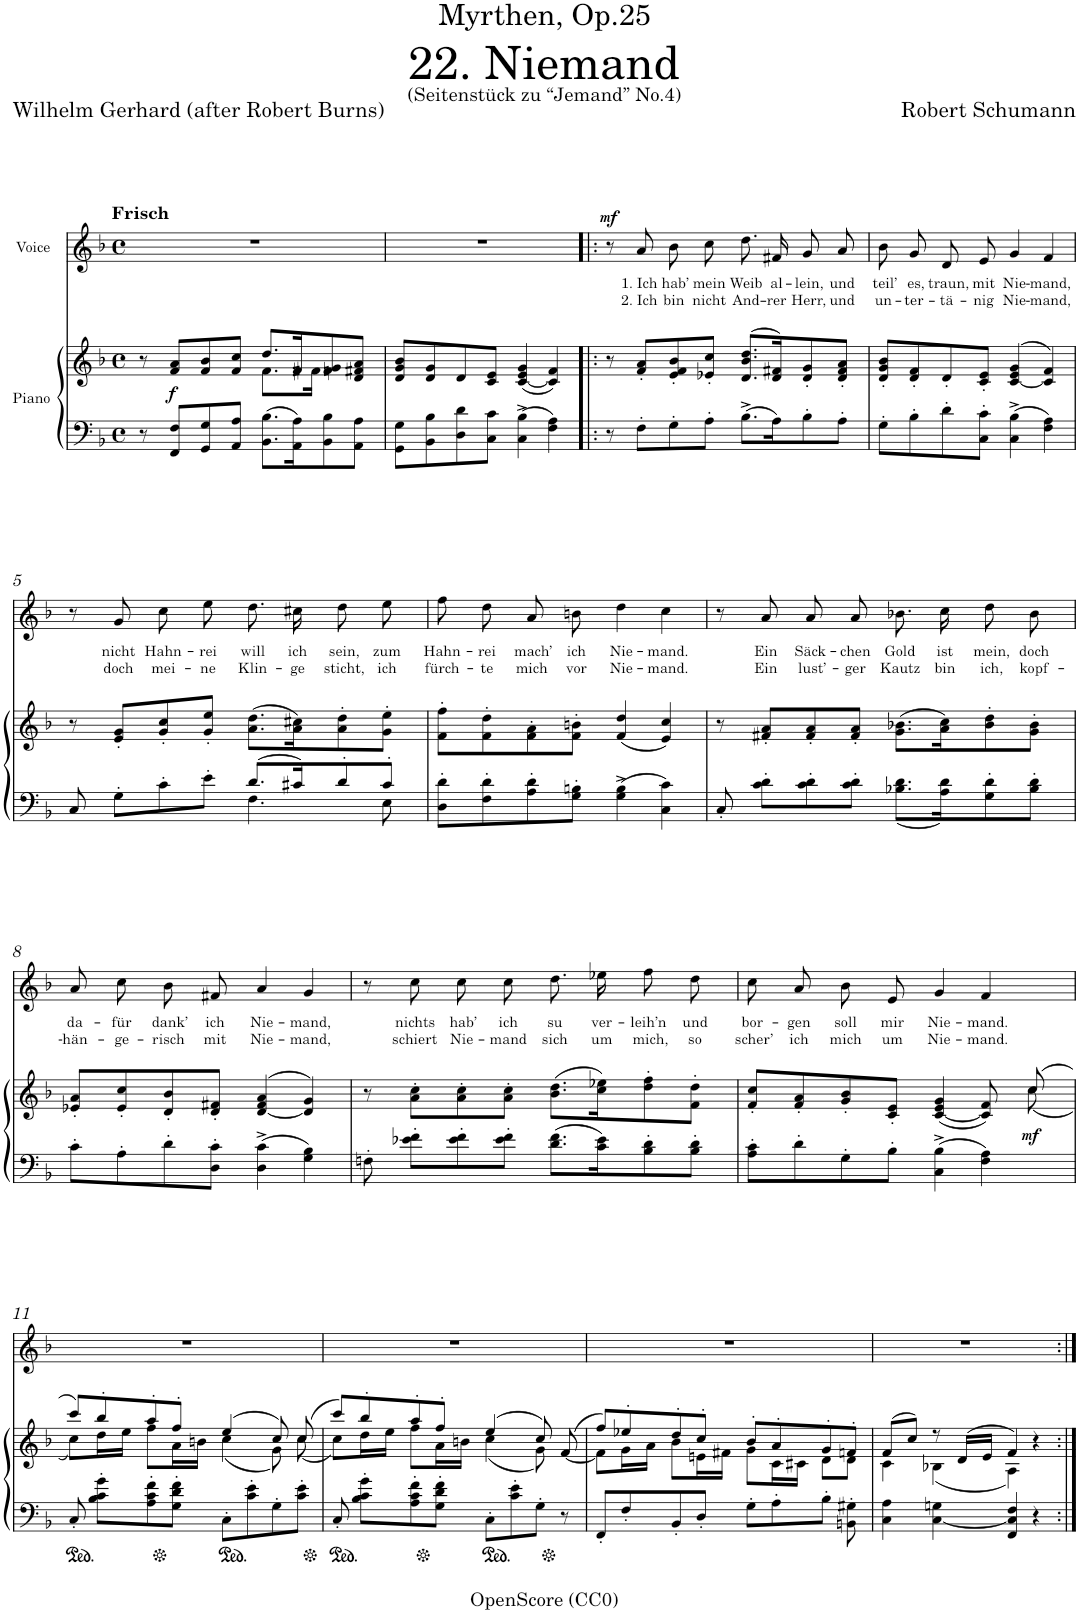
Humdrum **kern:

**kern	**kern	**dynam	**kern	**text	**text	**dynam
*part2	*part2	*part2	*part1	*part1	*part1	*part1
*staff3	*staff2	*staff2/3	*staff1	*staff1	*staff1	*staff1
*I"Piano	*	*	*I"Voice	*	*	*
*I'Pno	*	*	*	*	*	*
*clefF4	*clefG2	*	*clefG2	*	*	*
*k[b-]	*k[b-]	*	*k[b-]	*	*	*
*M4/4	*M4/4	*	*M4/4	*	*	*
*met(c)	*met(c)	*	*met(c)	*	*	*
=1	=1	=1	=1	=1	=1	=1
*	*^	*	*	*	*	*
!	!	!	!	!LO:TX:a:B:t=Frisch	!	!	!
8r	8r	2ryy	.	1r	.	.	.
!	!	!	!LO:DY:b	!	!	!	!
8FF/ 8F/L	8f/ 8a/L	.	f	.	.	.	.
8GG/ 8G/	8f/ 8b-/	.	.	.	.	.	.
8AA/ 8A/J	8f/ 8cc/J	.	.	.	.	.	.
8.BB-\ 8.B-\L	8.dd/L	8.f\L	.	.	.	.	.
16AA\ 16A\K	16f#X/K	16fn\Jk	.	.	.	.	.
8BB-\ 8B-\	8f/ 8g/	4ryy	.	.	.	.	.
8AA\ 8A\J	8d/ 8f#X/ 8a/J	.	.	.	.	.	.
*	*v	*v	*	*	*	*	*
=2	=2	=2	=2	=2	=2	=2
8GG\ 8G\L	8d/ 8g/ 8b-/L	.	1r	.	.	.
8BB-\ 8B-\	8d/ 8g/	.	.	.	.	.
8D\ 8d\	8d/	.	.	.	.	.
8C\ 8c\J	8c/ 8e/J	.	.	.	.	.
4C\^ 4B-\^	([4c/ 4e/ 4g/	.	.	.	.	.
4F\ 4A\	4c/] 4f/)	.	.	.	.	.
=3!|:	=3!|:	=3!|:	=3!|:	=3!|:	=3!|:	=3!|:
!	!	!	!	!	!	!LO:DY:a
8r	8r	.	8r	.	.	mf
!	!	!	!	!LO:LY:b	!LO:LY:b	!
8F'\L	8f/' 8a/'L	.	8a/	1. Ich	2. Ich	.
!	!	!	!	!LO:LY:b	!LO:LY:b	!
8G'\	8e/' 8f/' 8b-/'	.	8b-\L	hab’	bin	.
!	!	!	!	!LO:LY:b	!LO:LY:b	!
8A'\J	8e-X/' 8cc/'J	.	8cc\J	mein	nicht	.
!	!	!	!	!LO:LY:b	!LO:LY:b	!
8.B-^\L	(>8.d/ 8.b-/ 8.dd/L	.	8.dd/L	Weib	And-	.
!	!	!	!	!LO:LY:b	!LO:LY:b	!
16A\K	16d/ 16f#X/K)	.	16f#X/Jk	al-	-rer	.
!	!	!	!	!LO:LY:b	!LO:LY:b	!
8B-'\	8d/' 8g/'	.	8g/L	-lein,	Herr,	.
!	!	!	!	!LO:LY:b	!LO:LY:b	!
8A'\J	8d/' 8f#/' 8a/'J	.	8a/J	und	und	.
=4	=4	=4	=4	=4	=4	=4
!	!	!	!	!LO:LY:b	!LO:LY:b	!
8G'\L	8d/' 8g/' 8b-/'L	.	8b-/L	teil’	un-	.
!	!	!	!	!LO:LY:b	!LO:LY:b	!
8B-'\	8d/' 8f/'	.	8g/J	es,	-ter-	.
!	!	!	!	!LO:LY:b	!LO:LY:b	!
8d'\	8d'/	.	8d/L	traun,	-tä-	.
!	!	!	!	!LO:LY:b	!LO:LY:b	!
8C\' 8c\'J	8c/' 8e/'J	.	8e/J	mit	-nig	.
!	!	!	!	!LO:LY:b	!LO:LY:b	!
4C\^ 4B-\^	(>[4c/ 4e/ 4g/	.	4g/	Nie-	Nie-	.
!	!	!	!	!LO:LY:b	!LO:LY:b	!
4F\ 4A\	4c/] 4f/)	.	4f/	-mand,	-mand,	.
!!LO:LB:g=z
=5	=5	=5	=5	=5	=5	=5
*^	*	*	*	*	*	*
8C/	2ryy	8r	.	8r	.	.	.
!	!	!	!	!	!LO:LY:b	!LO:LY:b	!
8G'\L	.	8e/' 8g/'L	.	8g/	nicht	doch	.
!	!	!	!	!	!LO:LY:b	!LO:LY:b	!
8c'\	.	8g/' 8cc/'	.	8cc\L	Hahn-	mei-	.
!	!	!	!	!	!LO:LY:b	!LO:LY:b	!
8e'\J	.	8g/' 8ee/'J	.	8ee\J	-rei	-ne	.
!	!	!	!	!	!LO:LY:b	!LO:LY:b	!
8.d/L	4.F\	(8.a\ 8.dd\L	.	8.dd\L	will	Klin-	.
!	!	!	!	!	!LO:LY:b	!LO:LY:b	!
16c#X/K	.	16a\ 16cc#X\K)	.	16cc#X\Jk	ich	-ge	.
!	!	!	!	!	!LO:LY:b	!LO:LY:b	!
8d'/	.	8a\' 8dd\'	.	8dd\L	sein,	sticht,	.
!	!	!	!	!	!LO:LY:b	!LO:LY:b	!
8c#'/J	8E\	8g\' 8ee\'J	.	8ee\J	zum	ich	.
=6	=6	=6	=6	=6	=6	=6	=6
!	!	!	!	!	!LO:LY:b	!LO:LY:b	!
*v	*v	*	*	*	*	*	*
8D\' 8d\'L	8f\' 8ff\'L	.	8ff\L	Hahn-	fürch-	.
!	!	!	!	!LO:LY:b	!LO:LY:b	!
8F\' 8d\'	8f\' 8dd\'	.	8dd\J	-rei	-te	.
!	!	!	!	!LO:LY:b	!LO:LY:b	!
8A\' 8d\'	8f\' 8a\'	.	8a/L	mach’	mich	.
!	!	!	!	!LO:LY:b	!LO:LY:b	!
8G\' 8Bn\'J	8f\' 8bn\'J	.	8bn/J	ich	vor	.
!	!	!	!	!LO:LY:b	!LO:LY:b	!
4G\^ 4B\^	(4f/ 4dd/	.	4dd\	Nie-	Nie-	.
!	!	!	!	!LO:LY:b	!LO:LY:b	!
4C\ 4c\	4e/ 4cc/)	.	4cc\	-mand.	-mand.	.
=7	=7	=7	=7	=7	=7	=7
8C'/	8r	.	8r	.	.	.
!	!	!	!	!LO:LY:b	!LO:LY:b	!
8c\' 8d\'L	8f#X/' 8a/'L	.	8a/	Ein	Ein	.
!	!	!	!	!LO:LY:b	!LO:LY:b	!
8c\' 8d\'	8f#/' 8a/'	.	8a/L	Säck-	lust’-	.
!	!	!	!	!LO:LY:b	!LO:LY:b	!
8c\' 8d\'J	8f#/' 8a/'J	.	8a/J	-chen	-ger	.
!	!	!	!	!LO:LY:b	!LO:LY:b	!
8.B-X\ 8.d\L	(>8.g\ 8.b-X\L	.	8.b-X\L	Gold	Kautz	.
!	!	!	!	!LO:LY:b	!LO:LY:b	!
16A\ 16d\K	16a\ 16cc\K)	.	16cc\Jk	ist	bin	.
!	!	!	!	!LO:LY:b	!LO:LY:b	!
8G\' 8d\'	8b-\' 8dd\'	.	8dd\L	mein,	ich,	.
!	!	!	!	!LO:LY:b	!LO:LY:b	!
8B-\' 8d\'J	8g\' 8b-\'J	.	8b-\J	doch	kopf-	.
!!LO:LB:g=z
=8	=8	=8	=8	=8	=8	=8
!	!	!	!	!LO:LY:b	!LO:LY:b	!
8c'\L	8e-X/' 8a/'L	.	8a\L	da-	-hän-	.
!	!	!	!	!LO:LY:b	!LO:LY:b	!
8A'\	8e-/' 8cc/'	.	8cc\J	-für	-ge-	.
!	!	!	!	!LO:LY:b	!LO:LY:b	!
8d'\	8d/' 8b-/'	.	8b-/L	dank’	-risch	.
!	!	!	!	!LO:LY:b	!LO:LY:b	!
8D\' 8c\'J	8d/' 8f#X/'J	.	8f#X/J	ich	mit	.
!	!	!	!	!LO:LY:b	!LO:LY:b	!
4D\^ 4c\^	(>[4d/ 4f#/ 4a/	.	4a/	Nie-	Nie-	.
!	!	!	!	!LO:LY:b	!LO:LY:b	!
4G\ 4B-\	4d/] 4g/)	.	4g/	-mand,	-mand,	.
=9	=9	=9	=9	=9	=9	=9
8Fn'\	8r	.	8r	.	.	.
!	!	!	!	!LO:LY:b	!LO:LY:b	!
8e-X\' 8f\'L	8a\' 8cc\'L	.	8cc\	nichts	schiert	.
!	!	!	!	!LO:LY:b	!LO:LY:b	!
8e-\' 8f\'	8a\' 8cc\'	.	8cc\L	hab’	Nie-	.
!	!	!	!	!LO:LY:b	!LO:LY:b	!
8e-\' 8f\'J	8a\' 8cc\'J	.	8cc\J	ich	-mand	.
!	!	!	!	!LO:LY:b	!LO:LY:b	!
8.d\ 8.f\L	(>8.b-\ 8.dd\L	.	8.dd\L	su	sich	.
!	!	!	!	!LO:LY:b	!LO:LY:b	!
16c\ 16e-\K	16cc\ 16ee-X\K)	.	16ee-X\Jk	ver-	um	.
!	!	!	!	!LO:LY:b	!LO:LY:b	!
8B-\' 8d\'	8dd\' 8ff\'	.	8ff\L	-leih’n	mich,	.
!	!	!	!	!LO:LY:b	!LO:LY:b	!
8B-\' 8d\'J	8f\' 8dd\'J	.	8dd\J	und	so	.
=10	=10	=10	=10	=10	=10	=10
*	*^	*	*	*	*	*
!	!	!	!	!	!LO:LY:b	!LO:LY:b	!
8A\' 8c\'L	8f/' 8cc/'L	2..ryy	.	8cc\L	bor-	scher’	.
!	!	!	!	!	!LO:LY:b	!LO:LY:b	!
8d'\	8f/' 8a/'	.	.	8a\J	-gen	ich	.
!	!	!	!	!	!LO:LY:b	!LO:LY:b	!
8G'\	8g/' 8b-/'	.	.	8b-/L	soll	mich	.
!	!	!	!	!	!LO:LY:b	!LO:LY:b	!
8B-'\J	8c/' 8e/'J	.	.	8e/J	mir	um	.
!	!	!	!	!	!LO:LY:b	!LO:LY:b	!
4C\^ 4B-\^	([4c/ 4e/ 4g/	.	.	4g/	Nie-	Nie-	.
!	!	!	!	!	!LO:LY:b	!LO:LY:b	!
4F\ 4A\	8c/] 8f/)	.	.	4f/	-mand.	-mand.	.
!	!	!	!LO:DY:b	!	!	!	!
.	(8cc/	(8cc\	mf	.	.	.	.
!!LO:LB:g=z
=11	=11	=11	=11	=11	=11	=11	=11
8C'/	8ccc/L)	8cc\L)	.	1r	.	.	.
8B-\' 8c\' 8g\'L	8bb-'/	16dd\L	.	.	.	.	.
.	.	16ee\JJ	.	.	.	.	.
8A\' 8c\' 8f\'	8aa'/	8ff\L	.	.	.	.	.
8G\' 8d\' 8f\'J	8ff'/J	16a\L	.	.	.	.	.
.	.	16bn\JJ	.	.	.	.	.
8C'\L	(4ee/	(4cc\	.	.	.	.	.
8c\' 8e\'	.	.	.	.	.	.	.
8G'\	8cc/)	8g\)	.	.	.	.	.
8c\' 8e\'J	(8cc/	(8cc\	.	.	.	.	.
=12	=12	=12	=12	=12	=12	=12	=12
8C'/	8ccc/L)	8cc\L)	.	1r	.	.	.
8B-\' 8c\' 8g\'L	8bb-'/	16dd\L	.	.	.	.	.
.	.	16ee\JJ	.	.	.	.	.
8A\' 8c\' 8f\'	8aa'/	8ff\L	.	.	.	.	.
8G\' 8d\' 8f\'J	8ff'/J	16a\L	.	.	.	.	.
.	.	16bn\JJ	.	.	.	.	.
8C'\L	(4ee/	(4cc\	.	.	.	.	.
8c\' 8e\'	.	.	.	.	.	.	.
8G'\J	8cc/)	8g\)	.	.	.	.	.
8r	(>[<8f/	8ryy	.	.	.	.	.
=13	=13	=13	=13	=13	=13	=13	=13
8FF'/L	8ff/L)	8f\L]	.	1r	.	.	.
8F'/	8ee-X'/	16g\L	.	.	.	.	.
.	.	16a\JJ	.	.	.	.	.
8BB-'/	8dd'/	8b-\L	.	.	.	.	.
8D'/J	8cc'/J	16en\L	.	.	.	.	.
.	.	16f#X\JJ	.	.	.	.	.
8G'\L	8b-'/L	8g\L	.	.	.	.	.
8A'\	8a'/	16c\L	.	.	.	.	.
.	.	16c#X\JJ	.	.	.	.	.
8B-'\J	8g'/	8d\L	.	.	.	.	.
8BBn\' 8G#X\'	8fn'/J	8d\J	.	.	.	.	.
=14	=14	=14	=14	=14	=14	=14	=14
4C\ 4A\	(8f/L	4c\	.	1r	.	.	.
.	8cc/J)	.	.	.	.	.	.
[4C\ 4Gn\	8r	(4B-X\	.	.	.	.	.
.	(16d/LL	.	.	.	.	.	.
.	16e/JJ	.	.	.	.	.	.
4FF/ 4C/] 4F/	4f/)	4A\)	.	.	.	.	.
4r	4r	4ryy	.	.	.	.	.
*	*v	*v	*	*	*	*	*
=:|!	=:|!	=:|!	=:|!	=:|!	=:|!	=:|!
*-	*-	*-	*-	*-	*-	*-
